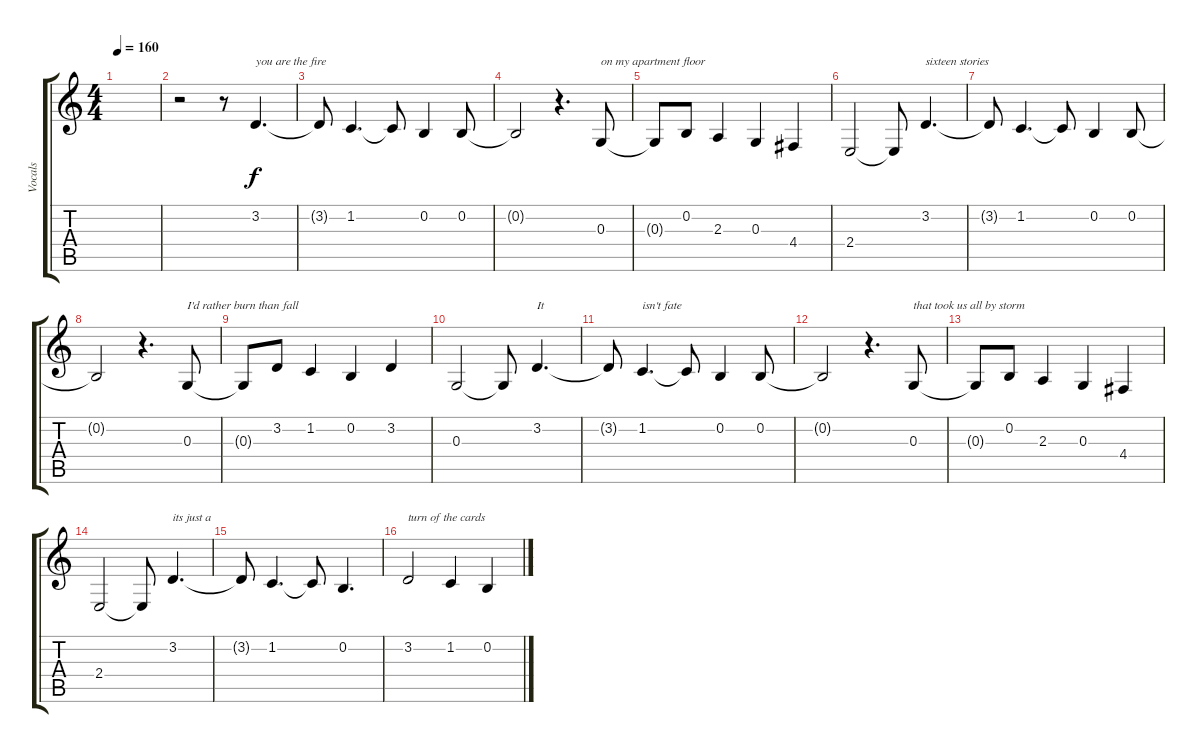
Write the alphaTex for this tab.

\track ("Vocals" "Vocals") {instrument lead6voice}
\staff {score tabs}
\tuning (E4 B3 G3 D3 A2 E2) {hide}
\ts (4 4)
\tempo 160
\clef g2
\ks c
|
r.2 r.8 3.2.4{d txt "you are the fire"} |
3.2{t}.8 1.2.4{d} 1.2{t}.8 0.2.4 0.2.8 |
0.2{t}.2 r.4{d} 0.3.8{txt "on my apartment floor"} |
0.3{t}.8 0.2.8 2.3.4 0.3.4 4.4.4 |
2.4.2 2.4{t}.8 3.2.4{d txt "sixteen stories"} |
3.2{t}.8 1.2.4{d} 1.2{t}.8 0.2.4 0.2.8 |
0.2{t}.2 r.4{d} 0.3.8{txt "I'd rather burn than fall"} |
0.3{t}.8 3.2.8 1.2.4 0.2.4 3.2.4 |
0.3.2 0.3{t}.8 3.2.4{d txt "It"} |
3.2{t}.8 1.2.4{d txt "isn't fate"} 1.2{t}.8 0.2.4 0.2.8 |
0.2{t}.2 r.4{d} 0.3.8{txt "that took us all by storm"} |
0.3{t}.8 0.2.8 2.3.4 0.3.4 4.4.4 |
2.4.2 2.4{t}.8 3.2.4{d txt "its just a "} |
3.2{t}.8 1.2.4{d} 1.2{t}.8 0.2.4{d} |
3.2.2{txt "turn of the cards"} 1.2.4 0.2.4
